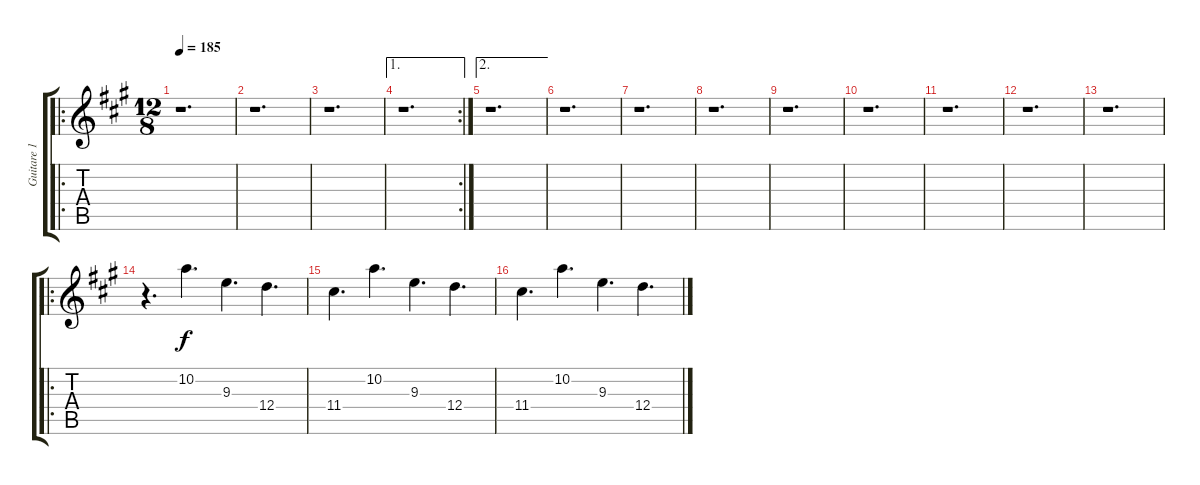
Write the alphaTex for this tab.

\track ("Guitare 1" "Guitare 1") {instrument overdrivenguitar}
\staff {score tabs}
\tuning (E4 B3 G3 D3 A2 E2) {hide}
\ro
\ts (12 8)
\tempo 185
\clef g2
\ks a
r.1{d dy f} |
r.1{d} |
r.1{d} |
\ae 1
\rc 2
r.1{d} |
\ae 2
r.1{d} |
r.1{d} |
r.1{d} |
r.1{d} |
r.1{d} |
r.1{d} |
r.1{d} |
r.1{d} |
r.1{d} |
\ro
r.4{d volume 16} 10.2.4{d} 9.3.4{d} 12.4.4{d} |
11.4.4{d} 10.2.4{d} 9.3.4{d} 12.4.4{d} |
11.4.4{d} 10.2.4{d} 9.3.4{d} 12.4.4{d}
